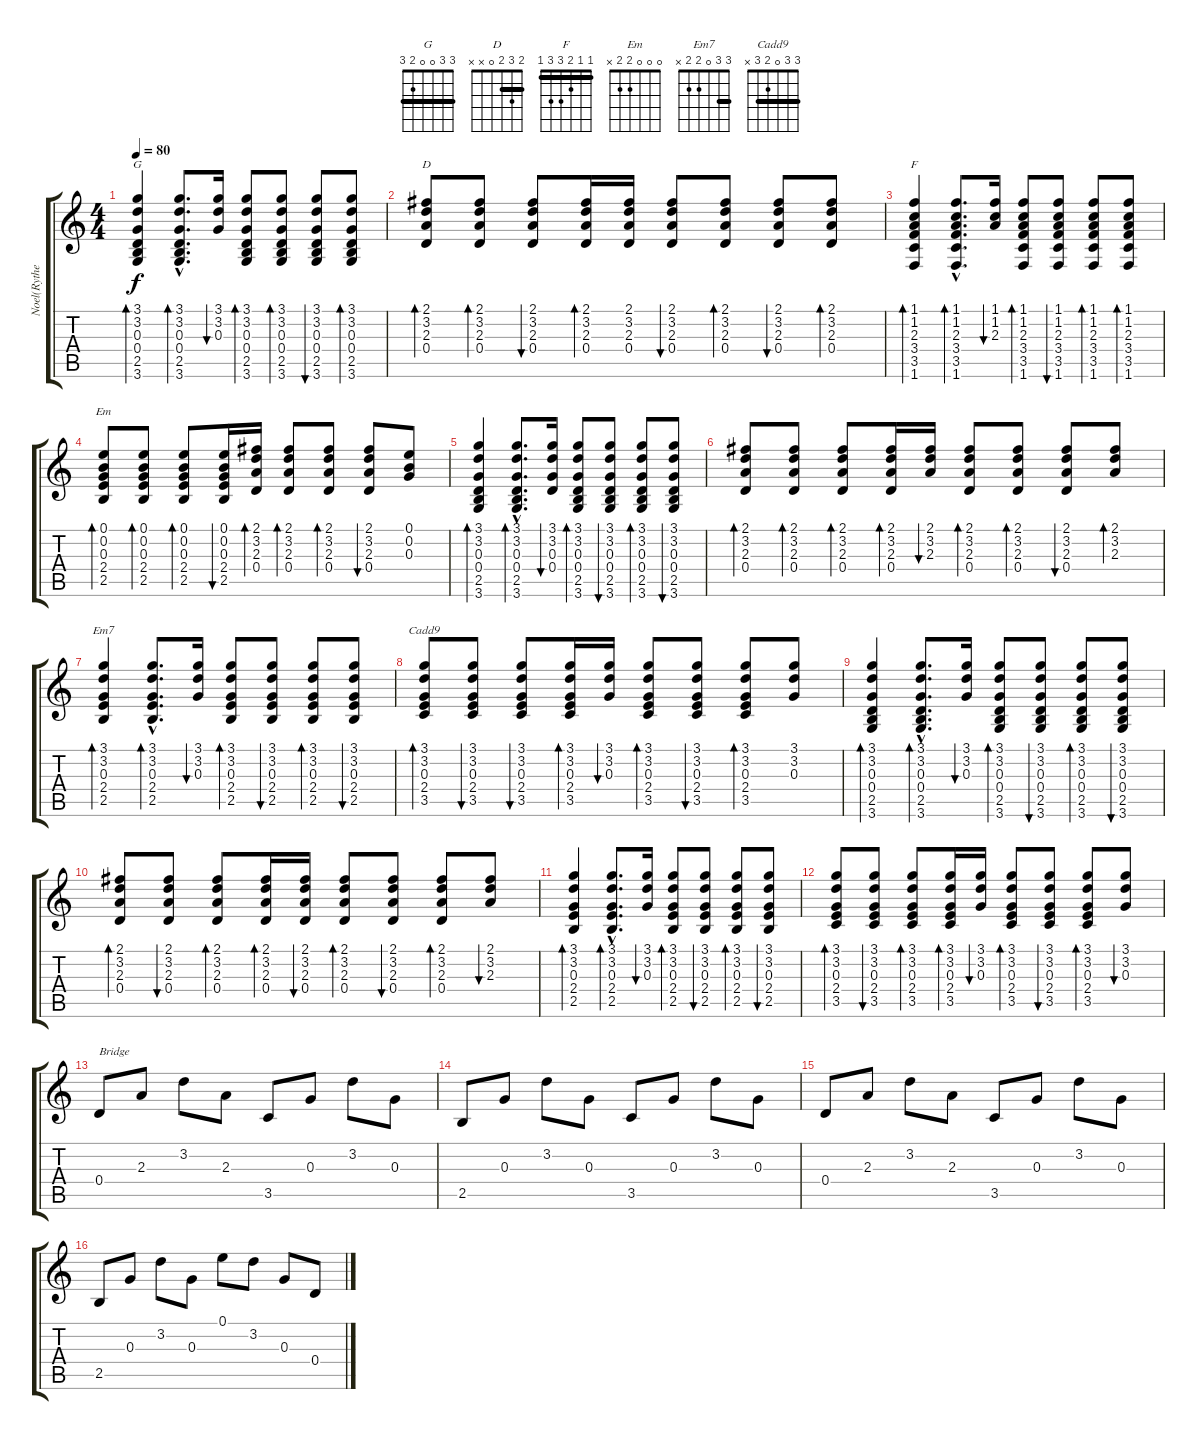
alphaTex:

\track ("Noel(Rythem2 guitar)" "Noel(Rythe") {instrument acousticguitarsteel}
\staff {score tabs}
\tuning (E4 B3 G3 D3 A2 E2) {hide}
\chord ("G" 3 3 0 0 2 3) {barre 3}
\chord ("D" 2 3 2 0 x x) {barre 2}
\chord ("F" 1 1 2 3 3 1) {barre 1}
\chord ("Em" 0 0 0 2 2 x)
\chord ("Em7" 3 3 0 2 2 x) {barre 3}
\chord ("Cadd9" 3 3 0 2 3 x) {barre 3}
\ts (4 4)
\tempo 80
\clef g2
\ks c
(3.1 3.2 0.3 0.4 2.5 3.6).4{bd 60 ch "G" dy f} (3.1{hac} 3.2{hac} 0.3{hac} 0.4{hac} 2.5{hac} 3.6{hac}).8{d bd 60} (3.1 3.2 0.3).16{bu 60} (3.1 3.2 0.3 0.4 2.5 3.6).8{bd 60} (3.1 3.2 0.3 0.4 2.5 3.6).8{bd 60} (3.1 3.2 0.3 0.4 2.5 3.6).8{bu 60} (3.1 3.2 0.3 0.4 2.5 3.6).8{bd 60} |
(2.1 3.2 2.3 0.4).8{bd 60 ch "D"} (2.1 3.2 2.3 0.4).8{bd 60} (2.1 3.2 2.3 0.4).8{bu 60} (2.1 3.2 2.3 0.4).16{bd 60} (2.1 3.2 2.3 0.4).16 (2.1 3.2 2.3 0.4).8{bu 60} (2.1 3.2 2.3 0.4).8{bd 60} (2.1 3.2 2.3 0.4).8{bu 60} (2.1 3.2 2.3 0.4).8{bd 60} |
(1.1 1.2 2.3 3.4 3.5 1.6).4{bd 60 ch "F"} (1.1{hac} 1.2{hac} 2.3{hac} 3.4{hac} 3.5{hac} 1.6{hac}).8{d bd 60} (1.1 1.2 2.3).16{bu 60} (1.1 1.2 2.3 3.4 3.5 1.6).8{bd 60} (1.1 1.2 2.3 3.4 3.5 1.6).8{bu 60} (1.1 1.2 2.3 3.4 3.5 1.6).8{bd 60} (1.1 1.2 2.3 3.4 3.5 1.6).8{bd 60} |
(0.1 0.2 0.3 2.4 2.5).8{bd 60 ch "Em"} (0.1 0.2 0.3 2.4 2.5).8{bd 60} (0.1 0.2 0.3 2.4 2.5).8{bd 60} (0.1 0.2 0.3 2.4 2.5).16{bu 60} (2.1 3.2 2.3 0.4).16{bd 60} (2.1 3.2 2.3 0.4).8{bd 60} (2.1 3.2 2.3 0.4).8{bd 60} (2.1 3.2 2.3 0.4).8{bu 60} (0.1 0.2 0.3).8 |
(3.1 3.2 0.3 0.4 2.5 3.6).4{bd 60} (3.1{hac} 3.2{hac} 0.3{hac} 0.4{hac} 2.5{hac} 3.6{hac}).8{d bd 60} (3.1 3.2 0.3 0.4).16{bu 60} (3.1 3.2 0.3 0.4 2.5 3.6).8{bd 60} (3.1 3.2 0.3 0.4 2.5 3.6).8{bu 60} (3.1 3.2 0.3 0.4 2.5 3.6).8{bd 60} (3.1 3.2 0.3 0.4 2.5 3.6).8{bu 60} |
(2.1 3.2 2.3 0.4).8{bd 60} (2.1 3.2 2.3 0.4).8{bd 60} (2.1 3.2 2.3 0.4).8{bd 60} (2.1 3.2 2.3 0.4).16{bd 60} (2.1 3.2 2.3).16{bu 60} (2.1 3.2 2.3 0.4).8{bd 60} (2.1 3.2 2.3 0.4).8{bd 60} (2.1 3.2 2.3 0.4).8{bu 60} (2.1 3.2 2.3).8{bd 60} |
(3.1 3.2 0.3 2.4 2.5).4{bd 60 ch "Em7"} (3.1{hac} 3.2{hac} 0.3{hac} 2.4{hac} 2.5{hac}).8{d bd 60} (3.1 3.2 0.3).16{bu 60} (3.1 3.2 0.3 2.4 2.5).8{bd 60} (3.1 3.2 0.3 2.4 2.5).8{bu 60} (3.1 3.2 0.3 2.4 2.5).8{bd 60} (3.1 3.2 0.3 2.4 2.5).8{bu 60} |
(3.1 3.2 0.3 2.4 3.5).8{bd 60 ch "Cadd9"} (3.1 3.2 0.3 2.4 3.5).8{bu 60} (3.1 3.2 0.3 2.4 3.5).8{bu 60} (3.1 3.2 0.3 2.4 3.5).16{bd 60} (3.1 3.2 0.3).16{bu 60} (3.1 3.2 0.3 2.4 3.5).8{bd 60} (3.1 3.2 0.3 2.4 3.5).8{bu 60} (3.1 3.2 0.3 2.4 3.5).8{bd 60} (3.1 3.2 0.3).8 |
(3.1 3.2 0.3 0.4 2.5 3.6).4{bd 60} (3.1{hac} 3.2{hac} 0.3{hac} 0.4{hac} 2.5{hac} 3.6{hac}).8{d bd 60} (3.1 3.2 0.3).16{bu 60} (3.1 3.2 0.3 0.4 2.5 3.6).8{bd 60} (3.1 3.2 0.3 0.4 2.5 3.6).8{bu 60} (3.1 3.2 0.3 0.4 2.5 3.6).8{bd 60} (3.1 3.2 0.3 0.4 2.5 3.6).8{bu 60} |
(2.1 3.2 2.3 0.4).8{bd 60} (2.1 3.2 2.3 0.4).8{bu 60} (2.1 3.2 2.3 0.4).8{bd 60} (2.1 3.2 2.3 0.4).16{bd 60} (2.1 3.2 2.3 0.4).16{bu 60} (2.1 3.2 2.3 0.4).8{bd 60} (2.1 3.2 2.3 0.4).8{bu 60} (2.1 3.2 2.3 0.4).8{bd 60} (2.1 3.2 2.3).8{bu 60} |
(3.1 3.2 0.3 2.4 2.5).4{bd 60} (3.1{hac} 3.2{hac} 0.3{hac} 2.4{hac} 2.5{hac}).8{d bd 60} (3.1 3.2 0.3).16{bu 60} (3.1 3.2 0.3 2.4 2.5).8{bd 60} (3.1 3.2 0.3 2.4 2.5).8{bu 60} (3.1 3.2 0.3 2.4 2.5).8{bd 60} (3.1 3.2 0.3 2.4 2.5).8{bu 60} |
(3.1 3.2 0.3 2.4 3.5).8{bd 60} (3.1 3.2 0.3 2.4 3.5).8{bu 60} (3.1 3.2 0.3 2.4 3.5).8{bd 60} (3.1 3.2 0.3 2.4 3.5).16{bd 60} (3.1 3.2 0.3).16{bu 60} (3.1 3.2 0.3 2.4 3.5).8{bd 60} (3.1 3.2 0.3 2.4 3.5).8{bu 60} (3.1 3.2 0.3 2.4 3.5).8{bd 60} (3.1 3.2 0.3).8{bu 60} |
0.4.8{txt "Bridge"} 2.3.8 3.2.8 2.3.8 3.5.8 0.3.8 3.2.8 0.3.8 |
2.5.8 0.3.8 3.2.8 0.3.8 3.5.8 0.3.8 3.2.8 0.3.8 |
0.4.8 2.3.8 3.2.8 2.3.8 3.5.8 0.3.8 3.2.8 0.3.8 |
2.5.8 0.3.8 3.2.8 0.3.8 0.1.8 3.2.8 0.3.8 0.4.8
